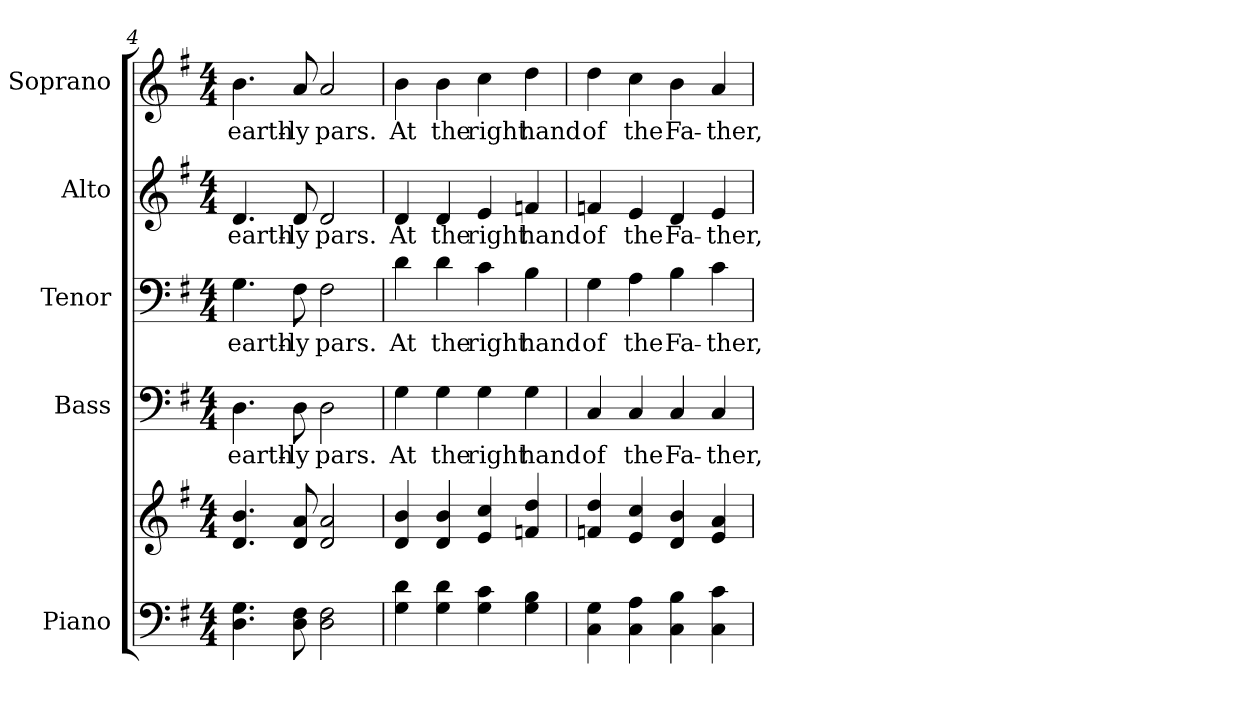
**kern	**kern	**kern	**text	**kern	**text	**kern	**text	**kern	**text
*part5	*part5	*part4	*part4	*part3	*part3	*part2	*part2	*part1	*part1
*staff6	*staff5	*staff4	*staff4	*staff3	*staff3	*staff2	*staff2	*staff1	*staff1
*I"Piano	*	*I"Bass	*	*I"Tenor	*	*I"Alto	*	*I"Soprano	*
*I'Pno.	*	*I'B.	*	*I'T.	*	*I'A.	*	*I'S.	*
*clefF4	*clefG2	*clefF4	*	*clefF4	*	*clefG2	*	*clefG2	*
*k[f#]	*k[f#]	*k[f#]	*	*k[f#]	*	*k[f#]	*	*k[f#]	*
*G:	*G:	*G:	*	*G:	*	*G:	*	*G:	*
*M4/4	*M4/4	*M4/4	*	*M4/4	*	*M4/4	*	*M4/4	*
=4	=4	=4	=4	=4	=4	=4	=4	=4	=4
!	!	!	!LO:LY:b:color=#000000	!	!	!	!	!	!
!	!	!	!	!	!LO:LY:b:color=#000000	!	!	!	!
!	!	!	!	!	!	!	!LO:LY:b:color=#000000	!	!
!	!	!	!	!	!	!	!	!	!LO:LY:b:color=#000000
4.Di\ 4.Gi	4.di/ 4.bi	4.Di\	earth-	4.Gi\	earth-	4.di/	earth-	4.bi\	earth-
!	!	!	!LO:LY:b:color=#000000	!	!	!	!	!	!
!	!	!	!	!	!LO:LY:b:color=#000000	!	!	!	!
!	!	!	!	!	!	!	!LO:LY:b:color=#000000	!	!
!	!	!	!	!	!	!	!	!	!LO:LY:b:color=#000000
8Di\ 8F#i	8di/ 8ai	8Di\	-ly	8F#i\	-ly	8di/	-ly	8ai/	-ly
!	!	!	!LO:LY:b:color=#000000	!	!	!	!	!	!
!	!	!	!	!	!LO:LY:b:color=#000000	!	!	!	!
!	!	!	!	!	!	!	!LO:LY:b:color=#000000	!	!
!	!	!	!	!	!	!	!	!	!LO:LY:b:color=#000000
2Di\ 2F#i	2di/ 2ai	2Di\	pars.	2F#i\	pars.	2di/	pars.	2ai/	pars.
!!LO:PB:g=z
=5	=5	=5	=5	=5	=5	=5	=5	=5	=5
!	!	!	!LO:LY:b:color=#000000	!	!	!	!	!	!
!	!	!	!	!	!LO:LY:b:color=#000000	!	!	!	!
!	!	!	!	!	!	!	!LO:LY:b:color=#000000	!	!
!	!	!	!	!	!	!	!	!	!LO:LY:b:color=#000000
4Gi\ 4di	4di/ 4bi	4Gi\	At	4di\	At	4di/	At	4bi\	At
!	!	!	!LO:LY:b:color=#000000	!	!	!	!	!	!
!	!	!	!	!	!LO:LY:b:color=#000000	!	!	!	!
!	!	!	!	!	!	!	!LO:LY:b:color=#000000	!	!
!	!	!	!	!	!	!	!	!	!LO:LY:b:color=#000000
4Gi\ 4di	4di/ 4bi	4Gi\	the	4di\	the	4di/	the	4bi\	the
!	!	!	!LO:LY:b:color=#000000	!	!	!	!	!	!
!	!	!	!	!	!LO:LY:b:color=#000000	!	!	!	!
!	!	!	!	!	!	!	!LO:LY:b:color=#000000	!	!
!	!	!	!	!	!	!	!	!	!LO:LY:b:color=#000000
4Gi\ 4ci	4ei/ 4cci	4Gi\	right	4ci\	right	4ei/	right	4cci\	right
!	!	!	!LO:LY:b:color=#000000	!	!	!	!	!	!
!	!	!	!	!	!LO:LY:b:color=#000000	!	!	!	!
!	!	!	!	!	!	!	!LO:LY:b:color=#000000	!	!
!	!	!	!	!	!	!	!	!	!LO:LY:b:color=#000000
4Gi\ 4Bi	4fni/ 4ddi	4Gi\	hand	4Bi\	hand	4fni/	hand	4ddi\	hand
=6	=6	=6	=6	=6	=6	=6	=6	=6	=6
!	!	!	!LO:LY:b:color=#000000	!	!	!	!	!	!
!	!	!	!	!	!LO:LY:b:color=#000000	!	!	!	!
!	!	!	!	!	!	!	!LO:LY:b:color=#000000	!	!
!	!	!	!	!	!	!	!	!	!LO:LY:b:color=#000000
4Ci\ 4Gi	4fni/ 4ddi	4Ci/	of	4Gi\	of	4fni/	of	4ddi\	of
!	!	!	!LO:LY:b:color=#000000	!	!	!	!	!	!
!	!	!	!	!	!LO:LY:b:color=#000000	!	!	!	!
!	!	!	!	!	!	!	!LO:LY:b:color=#000000	!	!
!	!	!	!	!	!	!	!	!	!LO:LY:b:color=#000000
4Ci\ 4Ai	4ei/ 4cci	4Ci/	the	4Ai\	the	4ei/	the	4cci\	the
!	!	!	!LO:LY:b:color=#000000	!	!	!	!	!	!
!	!	!	!	!	!LO:LY:b:color=#000000	!	!	!	!
!	!	!	!	!	!	!	!LO:LY:b:color=#000000	!	!
!	!	!	!	!	!	!	!	!	!LO:LY:b:color=#000000
4Ci\ 4Bi	4di/ 4bi	4Ci/	Fa-	4Bi\	Fa-	4di/	Fa-	4bi\	Fa-
!	!	!	!LO:LY:b:color=#000000	!	!	!	!	!	!
!	!	!	!	!	!LO:LY:b:color=#000000	!	!	!	!
!	!	!	!	!	!	!	!LO:LY:b:color=#000000	!	!
!	!	!	!	!	!	!	!	!	!LO:LY:b:color=#000000
4Ci\ 4ci	4ei/ 4ai	4Ci/	-ther,	4ci\	-ther,	4ei/	-ther,	4ai/	-ther,
=	=	=	=	=	=	=	=	=	=
*-	*-	*-	*-	*-	*-	*-	*-	*-	*-
